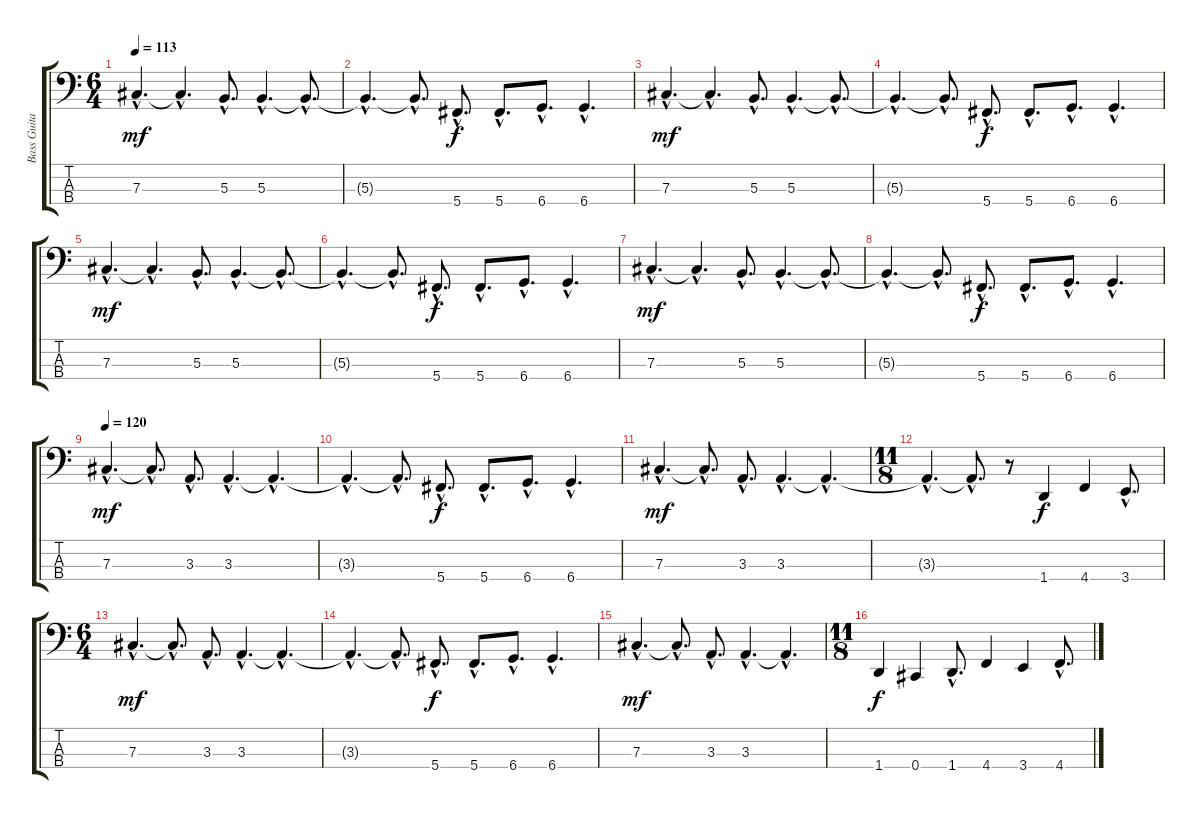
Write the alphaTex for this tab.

\track ("Bass Guitar" "Bass Guita") {instrument electricbasspick}
\staff {score tabs}
\tuning (E2 B1 Gb1 Db1) {hide}
\ts (6 4)
\section ("" "")
\tempo 113
\clef f4
\ks c
7.3{hac}.4{d dy mf} 7.3{hac t}.4{d} 5.3{hac}.8{d} 5.3{hac}.4{d} 5.3{hac t}.8{d} |
5.3{hac t}.4{d} 5.3{hac t}.8{d} 5.4{hac}.8{d dy f} 5.4{hac}.8{d} 6.4{hac}.8{d} 6.4{hac}.4{d} |
7.3{hac}.4{d dy mf} 7.3{hac t}.4{d} 5.3{hac}.8{d} 5.3{hac}.4{d} 5.3{hac t}.8{d} |
5.3{hac t}.4{d} 5.3{hac t}.8{d} 5.4{hac}.8{d dy f} 5.4{hac}.8{d} 6.4{hac}.8{d} 6.4{hac}.4{d} |
7.3{hac}.4{d dy mf} 7.3{hac t}.4{d} 5.3{hac}.8{d} 5.3{hac}.4{d} 5.3{hac t}.8{d} |
5.3{hac t}.4{d} 5.3{hac t}.8{d} 5.4{hac}.8{d dy f} 5.4{hac}.8{d} 6.4{hac}.8{d} 6.4{hac}.4{d} |
7.3{hac}.4{d dy mf} 7.3{hac t}.4{d} 5.3{hac}.8{d} 5.3{hac}.4{d} 5.3{hac t}.8{d} |
5.3{hac t}.4{d} 5.3{hac t}.8{d} 5.4{hac}.8{d dy f} 5.4{hac}.8{d} 6.4{hac}.8{d} 6.4{hac}.4{d} |
\section ("" "")
\tempo 120
7.3{hac}.4{d dy mf} 7.3{hac t}.8{d} 3.3{hac}.8{d} 3.3{hac}.4{d} 3.3{hac t}.4{d} |
3.3{hac t}.4{d} 3.3{hac t}.8{d} 5.4{hac}.8{d dy f} 5.4{hac}.8{d} 6.4{hac}.8{d} 6.4{hac}.4{d} |
7.3{hac}.4{d dy mf} 7.3{hac t}.8{d} 3.3{hac}.8{d} 3.3{hac}.4{d} 3.3{hac t}.4{d} |
\ts (11 8)
3.3{hac t}.4{d} 3.3{hac t}.8{d} r.8 1.4.4{dy f} 4.4.4 3.4{hac}.8{d} |
\ts (6 4)
7.3{hac}.4{d dy mf} 7.3{hac t}.8{d} 3.3{hac}.8{d} 3.3{hac}.4{d} 3.3{hac t}.4{d} |
3.3{hac t}.4{d} 3.3{hac t}.8{d} 5.4{hac}.8{d dy f} 5.4{hac}.8{d} 6.4{hac}.8{d} 6.4{hac}.4{d} |
7.3{hac}.4{d dy mf} 7.3{hac t}.8{d} 3.3{hac}.8{d} 3.3{hac}.4{d} 3.3{hac t}.4{d} |
\ts (11 8)
1.4.4{dy f} 0.4.4 1.4{hac}.8{d} 4.4.4 3.4.4 4.4{hac}.8{d}
